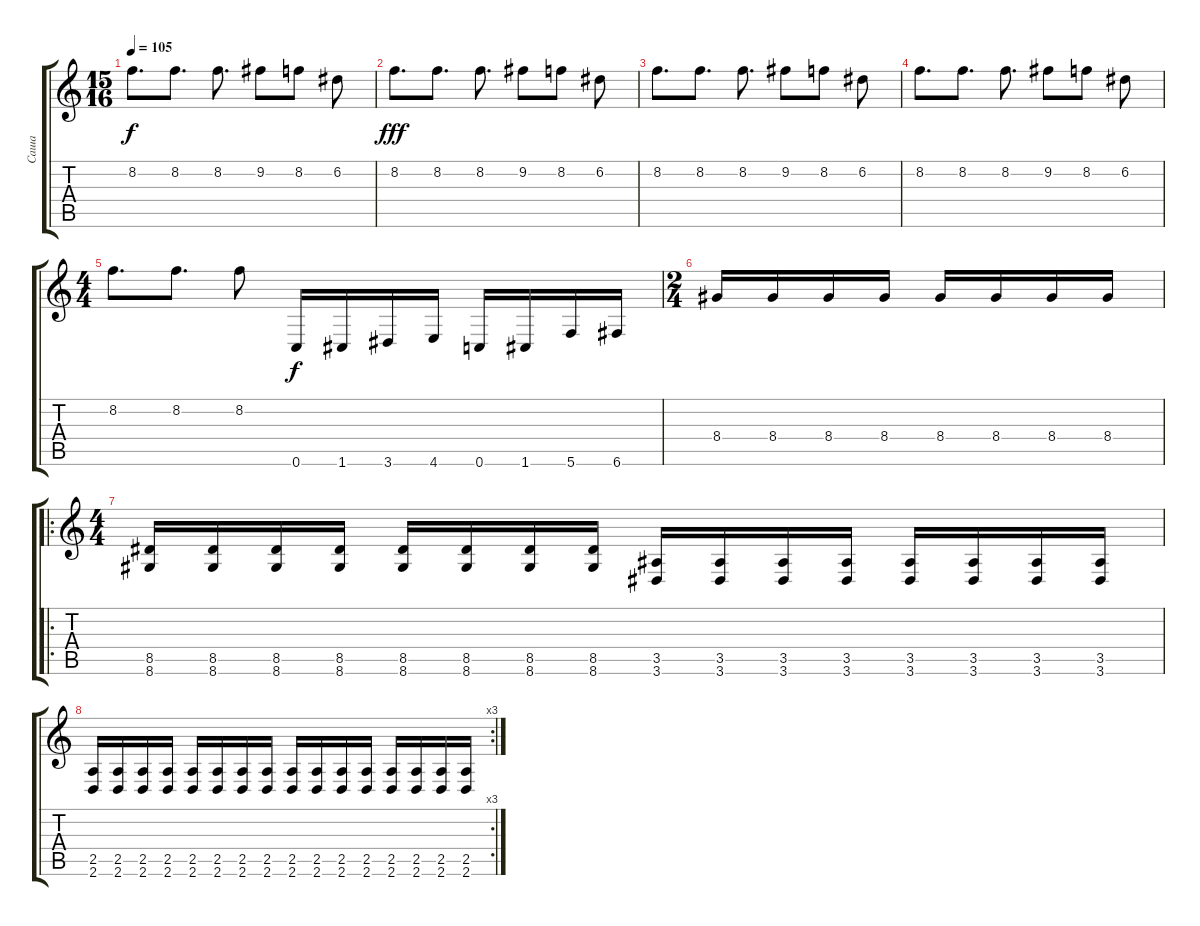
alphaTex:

\track ("Саша" "Саша") {instrument overdrivenguitar}
\staff {score tabs}
\tuning (D4 A3 F3 C3 G2 C2) {hide}
\ts (15 16)
\tempo 105
\clef g2
\ks c
8.2.8{d dy f} 8.2.8{d} 8.2.8{d} 9.2.8 8.2.8 6.2.8 |
8.2.8{d dy fff} 8.2.8{d} 8.2.8{d} 9.2.8 8.2.8 6.2.8 |
8.2.8{d} 8.2.8{d} 8.2.8{d} 9.2.8 8.2.8 6.2.8 |
8.2.8{d} 8.2.8{d} 8.2.8{d} 9.2.8 8.2.8 6.2.8 |
\ts (4 4)
8.2.8{d} 8.2.8{d} 8.2.8 0.6.16{dy f} 1.6.16 3.6.16 4.6.16 0.6.16 1.6.16 5.6.16 6.6.16 |
\ts (2 4)
8.4.16 8.4.16 8.4.16 8.4.16 8.4.16 8.4.16 8.4.16 8.4.16 |
\ro
\ts (4 4)
(8.5 8.6).16 (8.5 8.6).16 (8.5 8.6).16 (8.5 8.6).16 (8.5 8.6).16 (8.5 8.6).16 (8.5 8.6).16 (8.5 8.6).16 (3.5 3.6).16 (3.5 3.6).16 (3.5 3.6).16 (3.5 3.6).16 (3.5 3.6).16 (3.5 3.6).16 (3.5 3.6).16 (3.5 3.6).16 |
\rc 3
(2.5 2.6).16 (2.5 2.6).16 (2.5 2.6).16 (2.5 2.6).16 (2.5 2.6).16 (2.5 2.6).16 (2.5 2.6).16 (2.5 2.6).16 (2.5 2.6).16 (2.5 2.6).16 (2.5 2.6).16 (2.5 2.6).16 (2.5 2.6).16 (2.5 2.6).16 (2.5 2.6).16 (2.5 2.6).16
